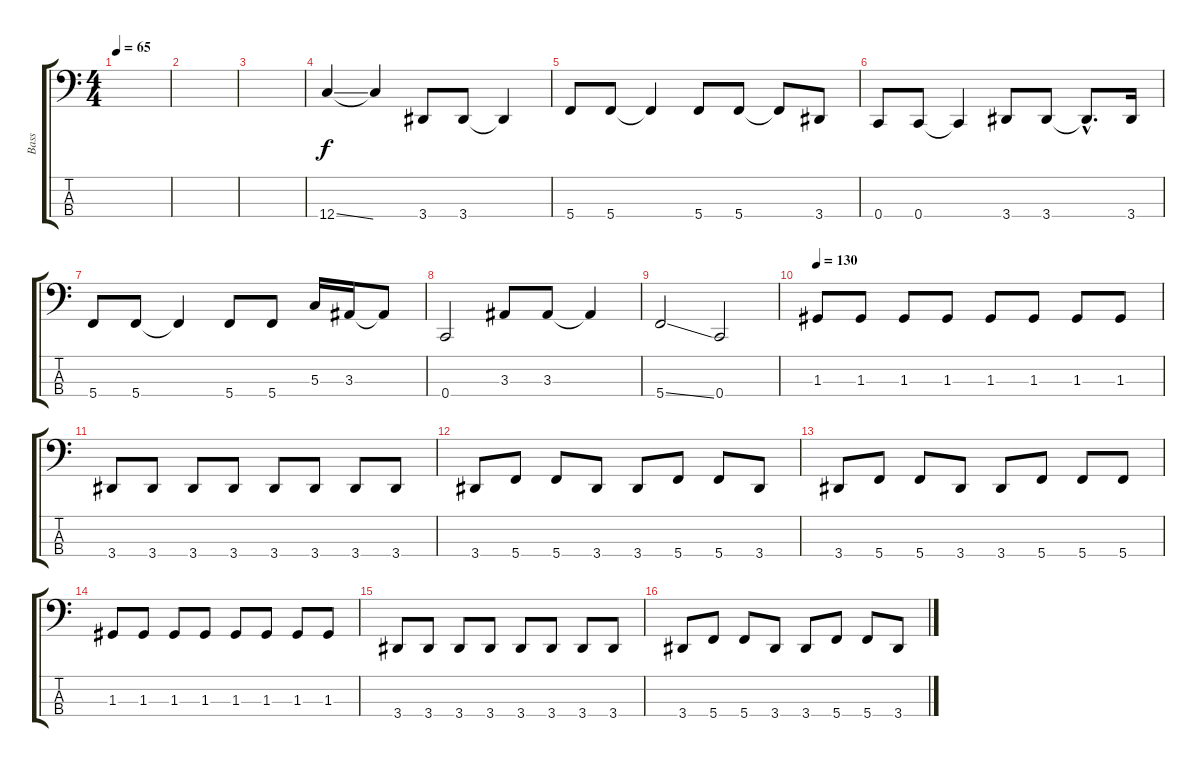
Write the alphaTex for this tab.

\track ("Bass" "Bass") {instrument electricbassfinger}
\staff {score tabs}
\tuning (F2 C2 G1 C1) {hide}
\ts (4 4)
\tempo 65
\clef f4
\ks c
|
|
|
12.4{ss}.4 12.4{t}.4 3.4.8 3.4.8 3.4{t}.4 |
5.4.8 5.4.8 5.4{t}.4 5.4.8 5.4.8 5.4{t}.8 3.4.8 |
0.4.8 0.4.8 0.4{t}.4 3.4.8 3.4.8 3.4{hac t}.8{d} 3.4.16 |
5.4.8 5.4.8 5.4{t}.4 5.4.8 5.4.8 5.3.16 3.3.16 3.3{t}.8 |
0.4.2 3.3.8 3.3.8 3.3{t}.4 |
5.4{ss}.2 0.4.2 |
\tempo 130
1.3.8 1.3.8 1.3.8 1.3.8 1.3.8 1.3.8 1.3.8 1.3.8 |
3.4.8 3.4.8 3.4.8 3.4.8 3.4.8 3.4.8 3.4.8 3.4.8 |
3.4.8 5.4.8 5.4.8 3.4.8 3.4.8 5.4.8 5.4.8 3.4.8 |
3.4.8 5.4.8 5.4.8 3.4.8 3.4.8 5.4.8 5.4.8 5.4.8 |
1.3.8 1.3.8 1.3.8 1.3.8 1.3.8 1.3.8 1.3.8 1.3.8 |
3.4.8 3.4.8 3.4.8 3.4.8 3.4.8 3.4.8 3.4.8 3.4.8 |
3.4.8 5.4.8 5.4.8 3.4.8 3.4.8 5.4.8 5.4.8 3.4.8
